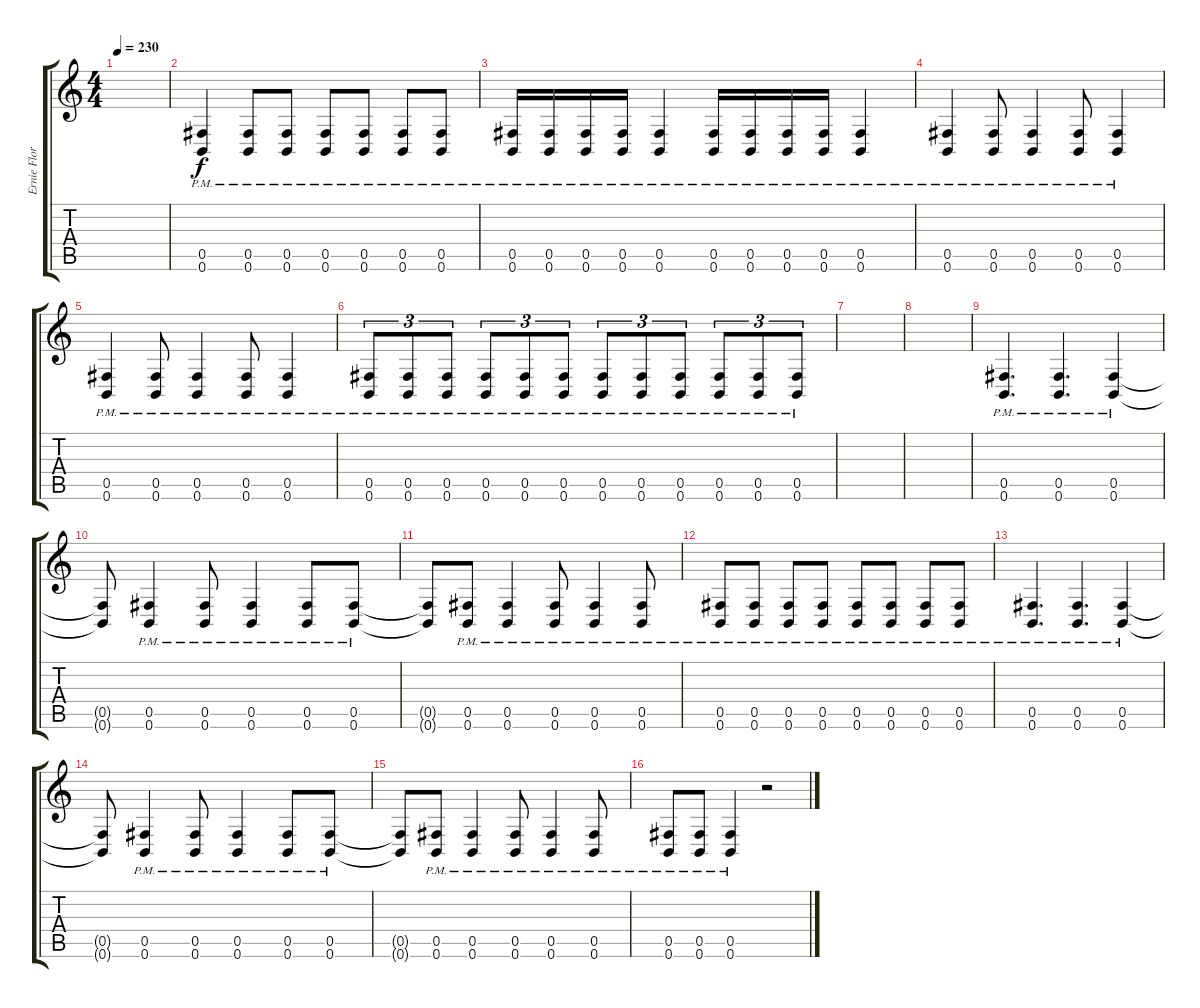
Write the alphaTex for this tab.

\track ("Ernie Flores" "Ernie Flor") {instrument distortionguitar}
\staff {score tabs}
\tuning (Db4 Ab3 E3 B2 Gb2 B1) {hide}
\ts (4 4)
\tempo 230
\clef g2
\ks c
|
(0.5{pm} 0.6{pm}).4 (0.5{pm} 0.6{pm}).8 (0.5{pm} 0.6{pm}).8 (0.5{pm} 0.6{pm}).8 (0.5{pm} 0.6{pm}).8 (0.5{pm} 0.6{pm}).8 (0.5{pm} 0.6{pm}).8 |
(0.5{pm} 0.6{pm}).16 (0.5{pm} 0.6{pm}).16 (0.5{pm} 0.6{pm}).16 (0.5{pm} 0.6{pm}).16 (0.5{pm} 0.6{pm}).4 (0.5{pm} 0.6{pm}).16 (0.5{pm} 0.6{pm}).16 (0.5{pm} 0.6{pm}).16 (0.5{pm} 0.6{pm}).16 (0.5{pm} 0.6{pm}).4 |
(0.5{pm} 0.6{pm}).4 (0.5{pm} 0.6{pm}).8 (0.5{pm} 0.6{pm}).4 (0.5{pm} 0.6{pm}).8 (0.5{pm} 0.6{pm}).4 |
(0.5{pm} 0.6{pm}).4 (0.5{pm} 0.6{pm}).8 (0.5{pm} 0.6{pm}).4 (0.5{pm} 0.6{pm}).8 (0.5{pm} 0.6{pm}).4 |
(0.5{pm} 0.6{pm}).8{tu (3 2)} (0.5{pm} 0.6{pm}).8{tu (3 2)} (0.5{pm} 0.6{pm}).8{tu (3 2)} (0.5{pm} 0.6{pm}).8{tu (3 2)} (0.5{pm} 0.6{pm}).8{tu (3 2)} (0.5{pm} 0.6{pm}).8{tu (3 2)} (0.5{pm} 0.6{pm}).8{tu (3 2)} (0.5{pm} 0.6{pm}).8{tu (3 2)} (0.5{pm} 0.6{pm}).8{tu (3 2)} (0.5{pm} 0.6{pm}).8{tu (3 2)} (0.5{pm} 0.6{pm}).8{tu (3 2)} (0.5{pm} 0.6{pm}).8{tu (3 2)} |
|
|
(0.5{pm} 0.6{pm}).4{d} (0.5{pm} 0.6{pm}).4{d} (0.5{pm} 0.6{pm}).4 |
(0.5{t} 0.6{t}).8 (0.5{pm} 0.6{pm}).4 (0.5{pm} 0.6{pm}).8 (0.5{pm} 0.6{pm}).4 (0.5{pm} 0.6{pm}).8 (0.5{pm} 0.6{pm}).8 |
(0.5{t} 0.6{t}).8 (0.5{pm} 0.6{pm}).8 (0.5{pm} 0.6{pm}).4 (0.5{pm} 0.6{pm}).8 (0.5{pm} 0.6{pm}).4 (0.5{pm} 0.6{pm}).8 |
(0.5{pm} 0.6{pm}).8 (0.5{pm} 0.6{pm}).8 (0.5{pm} 0.6{pm}).8 (0.5{pm} 0.6{pm}).8 (0.5{pm} 0.6{pm}).8 (0.5{pm} 0.6{pm}).8 (0.5{pm} 0.6{pm}).8 (0.5{pm} 0.6{pm}).8 |
(0.5{pm} 0.6{pm}).4{d} (0.5{pm} 0.6{pm}).4{d} (0.5{pm} 0.6{pm}).4 |
(0.5{t} 0.6{t}).8 (0.5{pm} 0.6{pm}).4 (0.5{pm} 0.6{pm}).8 (0.5{pm} 0.6{pm}).4 (0.5{pm} 0.6{pm}).8 (0.5{pm} 0.6{pm}).8 |
(0.5{t} 0.6{t}).8 (0.5{pm} 0.6{pm}).8 (0.5{pm} 0.6{pm}).4 (0.5{pm} 0.6{pm}).8 (0.5{pm} 0.6{pm}).4 (0.5{pm} 0.6{pm}).8 |
(0.5{pm} 0.6{pm}).8 (0.5{pm} 0.6{pm}).8 (0.5{pm} 0.6{pm}).4 r.2
